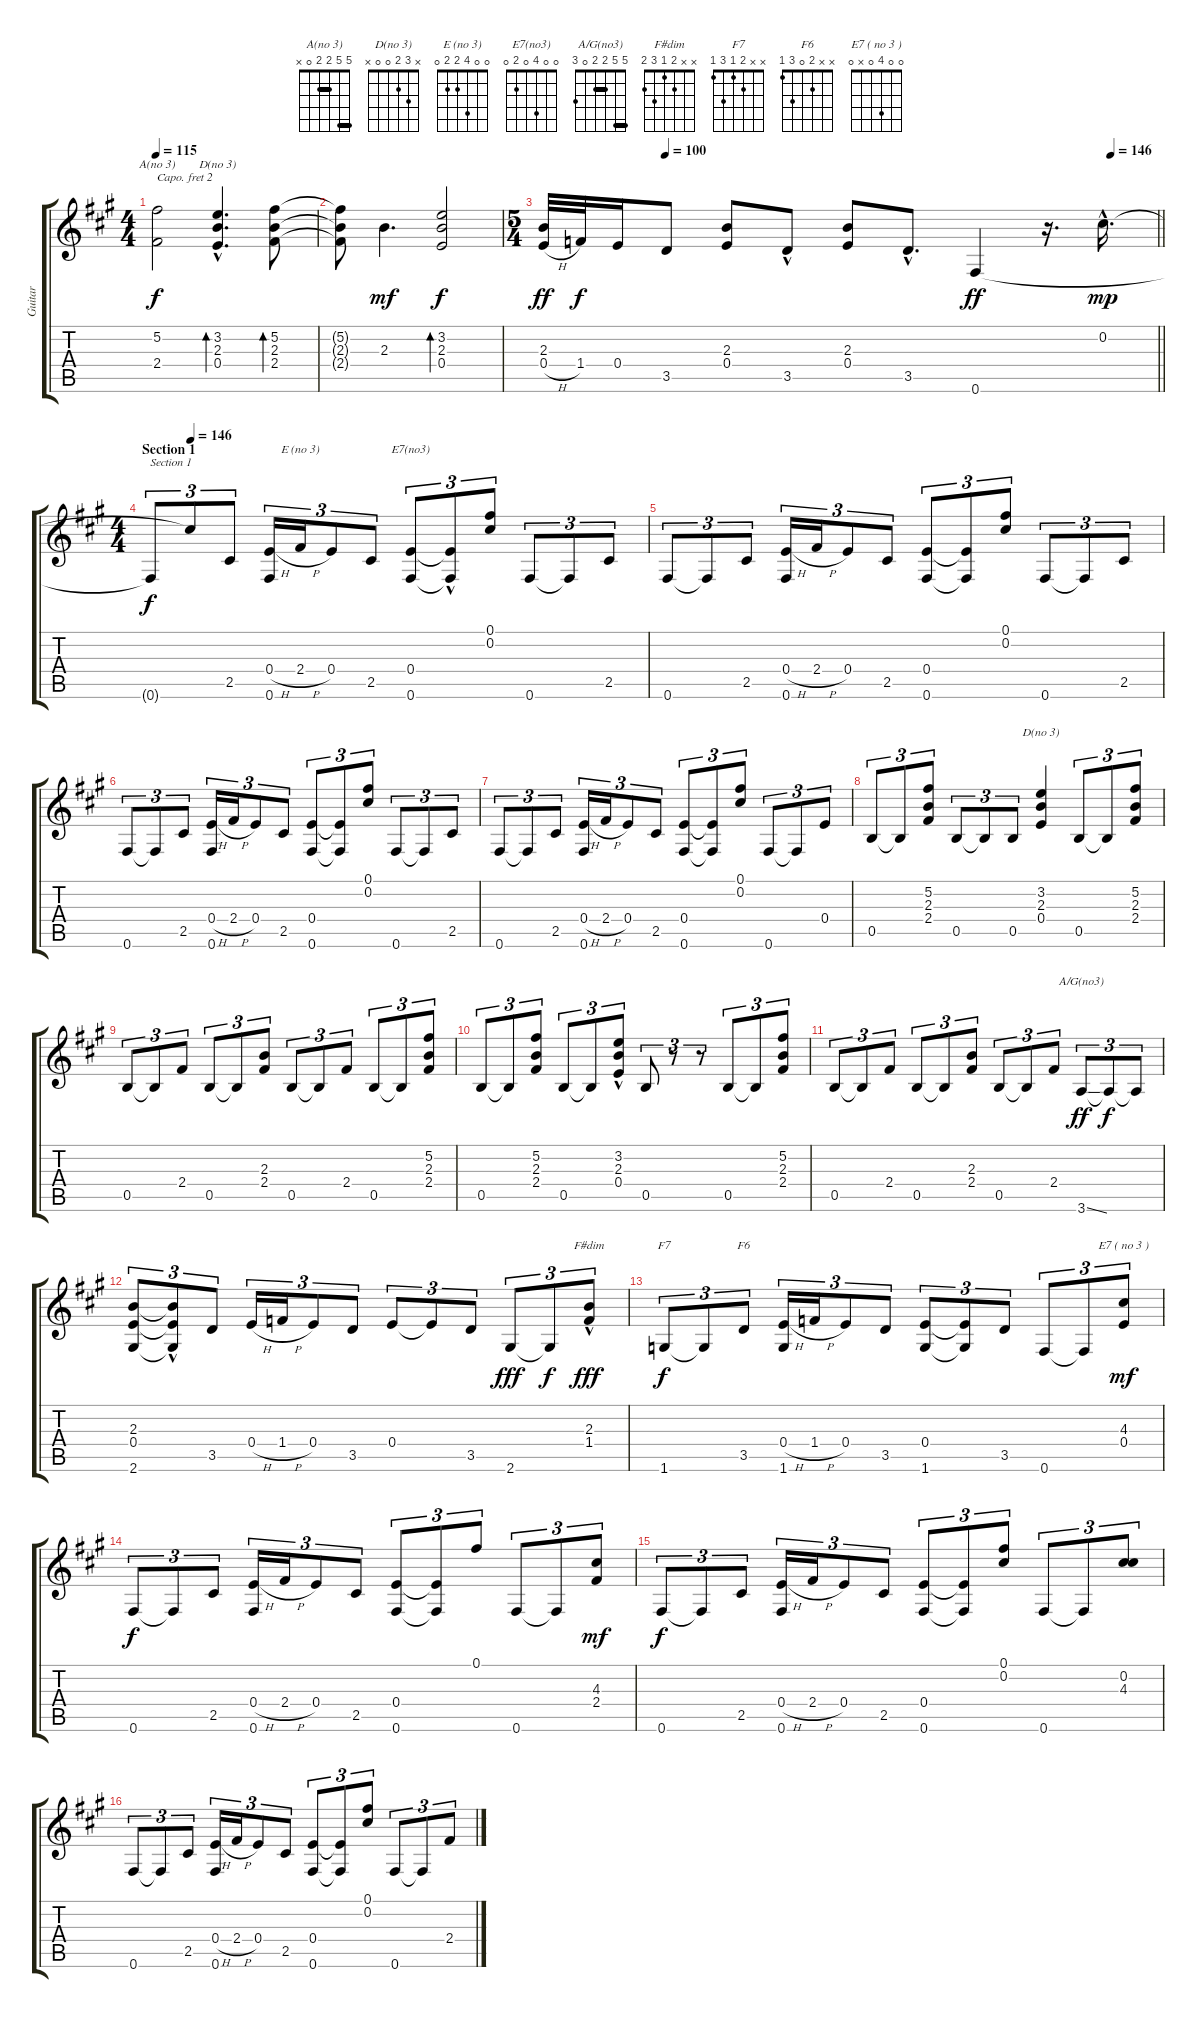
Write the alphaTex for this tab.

\track ("Guitar" "Guitar") {instrument acousticguitarnylon}
\staff {score tabs}
\capo 2
\tuning (E4 B3 G3 D3 A2 E2) {hide}
\chord ("A(no 3)" 5 5 2 2 0 x) {barre (2 5)}
\chord ("D(no 3)" x 3 2 0 x x)
\chord ("E (no 3)" 0 0 4 2 2 0)
\chord ("E7(no3)" 0 0 4 0 2 0)
\chord ("D(no 3)" x 3 2 0 0 x)
\chord ("A/G(no3)" 5 5 2 2 0 3) {barre (2 5)}
\chord ("F#dim" x x 2 1 3 2)
\chord ("F7" x x 2 1 3 1)
\chord ("F6" x x 2 0 3 1)
\chord ("E7 ( no 3 )" 0 0 4 0 x 0)
\ts (4 4)
\tempo 115
\clef g2
\ks a
(5.2 2.4).2{ch "A(no 3)" dy f volume 5} (3.2{hac} 2.3{hac} 0.4{hac}).4{d bd 240 ch "D(no 3)"} (5.2 2.3 2.4).8{bd 240} |
(5.2{t} 2.3{t} 2.4{t}).8 2.3.4{d dy mf} (3.2 2.3 0.4).2{bd 240 dy f} |
\ts (5 4)
\tempo (100 0.2)
\tempo (146 0.925)
\barLineRight lightlight
(2.3 0.4{h}).32{dy ff volume 5} 1.4.32{dy f} 0.4.16 3.5.8 (2.3 0.4).8 3.5{hac}.8 (2.3 0.4).8 3.5{hac}.8{d} 0.6.4{dy ff} r.16{d} 0.2{hac}.16{d dy mp} |
\ts (4 4)
\section ("" "Section 1")
\tempo (146 0.08333333333333333)
0.6{t}.8{tu (3 2) txt "Section 1" dy f volume 4} 0.2{t}.8{tu (3 2)} 2.5.8{tu (3 2)} (0.4{h} 0.6).16{tu (3 2)} 2.4{h}.16{tu (3 2) ch "E (no 3)"} 0.4.8{tu (3 2)} 2.5.8{tu (3 2)} (0.4 0.6).8{tu (3 2) ch "E7(no3)"} (0.4{t} 0.6{hac t}).8{tu (3 2)} (0.1 0.2).8{tu (3 2)} 0.6.8{tu (3 2)} 0.6{t}.8{tu (3 2)} 2.5.8{tu (3 2)} |
0.6.8{tu (3 2)} 0.6{t}.8{tu (3 2)} 2.5.8{tu (3 2)} (0.4{h} 0.6).16{tu (3 2)} 2.4{h}.16{tu (3 2)} 0.4.8{tu (3 2)} 2.5.8{tu (3 2)} (0.4 0.6).8{tu (3 2)} (0.4{t} 0.6{t}).8{tu (3 2)} (0.1 0.2).8{tu (3 2)} 0.6.8{tu (3 2)} 0.6{t}.8{tu (3 2)} 2.5.8{tu (3 2)} |
0.6.8{tu (3 2) volume 8} 0.6{t}.8{tu (3 2)} 2.5.8{tu (3 2)} (0.4{h} 0.6).16{tu (3 2)} 2.4{h}.16{tu (3 2)} 0.4.8{tu (3 2)} 2.5.8{tu (3 2)} (0.4 0.6).8{tu (3 2)} (0.4{t} 0.6{t}).8{tu (3 2)} (0.1 0.2).8{tu (3 2)} 0.6.8{tu (3 2)} 0.6{t}.8{tu (3 2)} 2.5.8{tu (3 2)} |
0.6.8{tu (3 2)} 0.6{t}.8{tu (3 2)} 2.5.8{tu (3 2)} (0.4{h} 0.6).16{tu (3 2)} 2.4{h}.16{tu (3 2)} 0.4.8{tu (3 2)} 2.5.8{tu (3 2)} (0.4 0.6).8{tu (3 2)} (0.4{t} 0.6{t}).8{tu (3 2)} (0.1 0.2).8{tu (3 2)} 0.6.8{tu (3 2)} 0.6{t}.8{tu (3 2)} 0.4.8{tu (3 2)} |
0.5.8{tu (3 2)} 0.5{t}.8{tu (3 2)} (5.2 2.3 2.4).8{tu (3 2)} 0.5.8{tu (3 2)} 0.5{t}.8{tu (3 2)} 0.5.8{tu (3 2)} (3.2 2.3 0.4).4{ch "D(no 3)"} 0.5.8{tu (3 2)} 0.5{t}.8{tu (3 2)} (5.2 2.3 2.4).8{tu (3 2)} |
0.5.8{tu (3 2)} 0.5{t}.8{tu (3 2)} 2.4.8{tu (3 2)} 0.5.8{tu (3 2)} 0.5{t}.8{tu (3 2)} (2.3 2.4).8{tu (3 2)} 0.5.8{tu (3 2)} 0.5{t}.8{tu (3 2)} 2.4.8{tu (3 2)} 0.5.8{tu (3 2)} 0.5{t}.8{tu (3 2)} (5.2 2.3 2.4).8{tu (3 2)} |
0.5.8{tu (3 2)} 0.5{t}.8{tu (3 2)} (5.2 2.3 2.4).8{tu (3 2)} 0.5.8{tu (3 2)} 0.5{t}.8{tu (3 2)} (3.2{hac} 2.3{hac} 0.4{hac}).8{tu (3 2)} 0.5.8{tu (3 2)} r.8{tu (3 2)} r.8{tu (3 2)} 0.5.8{tu (3 2)} 0.5{t}.8{tu (3 2)} (5.2 2.3 2.4).8{tu (3 2)} |
0.5.8{tu (3 2)} 0.5{t}.8{tu (3 2)} 2.4.8{tu (3 2)} 0.5.8{tu (3 2)} 0.5{t}.8{tu (3 2)} (2.3 2.4).8{tu (3 2)} 0.5.8{tu (3 2)} 0.5{t}.8{tu (3 2)} 2.4.8{tu (3 2)} 3.6{ss}.8{tu (3 2) ch "A/G(no3)" dy ff} 3.6{t}.8{tu (3 2) dy f} 3.6{t}.8{tu (3 2)} |
(2.3 0.4 2.6).8{tu (3 2)} (2.3{hac t} 0.4{t} 2.6{hac t}).8{tu (3 2)} 3.5.8{tu (3 2)} 0.4{h}.16{tu (3 2)} 1.4{h}.16{tu (3 2)} 0.4.8{tu (3 2)} 3.5.8{tu (3 2)} 0.4.8{tu (3 2)} 0.4{t}.8{tu (3 2)} 3.5.8{tu (3 2)} 2.6.8{tu (3 2) dy fff} 2.6{t}.8{tu (3 2) dy f} (2.3 1.4{hac}).8{tu (3 2) ch "F#dim" dy fff} |
1.6.8{tu (3 2) ch "F7" dy f} 1.6{t}.8{tu (3 2)} 3.5.8{tu (3 2) ch "F6"} (0.4{h} 1.6).16{tu (3 2)} 1.4{h}.16{tu (3 2)} 0.4.8{tu (3 2)} 3.5.8{tu (3 2)} (0.4 1.6).8{tu (3 2)} (0.4{t} 1.6{t}).8{tu (3 2)} 3.5.8{tu (3 2)} 0.6.8{tu (3 2)} 0.6{t}.8{tu (3 2)} (4.3 0.4).8{tu (3 2) ch "E7 ( no 3 )" dy mf} |
0.6.8{tu (3 2) dy f} 0.6{t}.8{tu (3 2)} 2.5.8{tu (3 2)} (0.4{h} 0.6).16{tu (3 2)} 2.4{h}.16{tu (3 2)} 0.4.8{tu (3 2)} 2.5.8{tu (3 2)} (0.4 0.6).8{tu (3 2)} (0.4{t} 0.6{t}).8{tu (3 2)} 0.1.8{tu (3 2)} 0.6.8{tu (3 2)} 0.6{t}.8{tu (3 2)} (4.3 2.4).8{tu (3 2) dy mf} |
0.6.8{tu (3 2) dy f} 0.6{t}.8{tu (3 2)} 2.5.8{tu (3 2)} (0.4{h} 0.6).16{tu (3 2)} 2.4{h}.16{tu (3 2)} 0.4.8{tu (3 2)} 2.5.8{tu (3 2)} (0.4 0.6).8{tu (3 2)} (0.4{t} 0.6{t}).8{tu (3 2)} (0.1 0.2).8{tu (3 2)} 0.6.8{tu (3 2)} 0.6{t}.8{tu (3 2)} (0.2 4.3).8{tu (3 2)} |
0.6.8{tu (3 2)} 0.6{t}.8{tu (3 2)} 2.5.8{tu (3 2)} (0.4{h} 0.6).16{tu (3 2)} 2.4{h}.16{tu (3 2)} 0.4.8{tu (3 2)} 2.5.8{tu (3 2)} (0.4 0.6).8{tu (3 2)} (0.4{t} 0.6{t}).8{tu (3 2)} (0.1 0.2).8{tu (3 2)} 0.6.8{tu (3 2)} 0.6{t}.8{tu (3 2)} 2.4.8{tu (3 2)}
